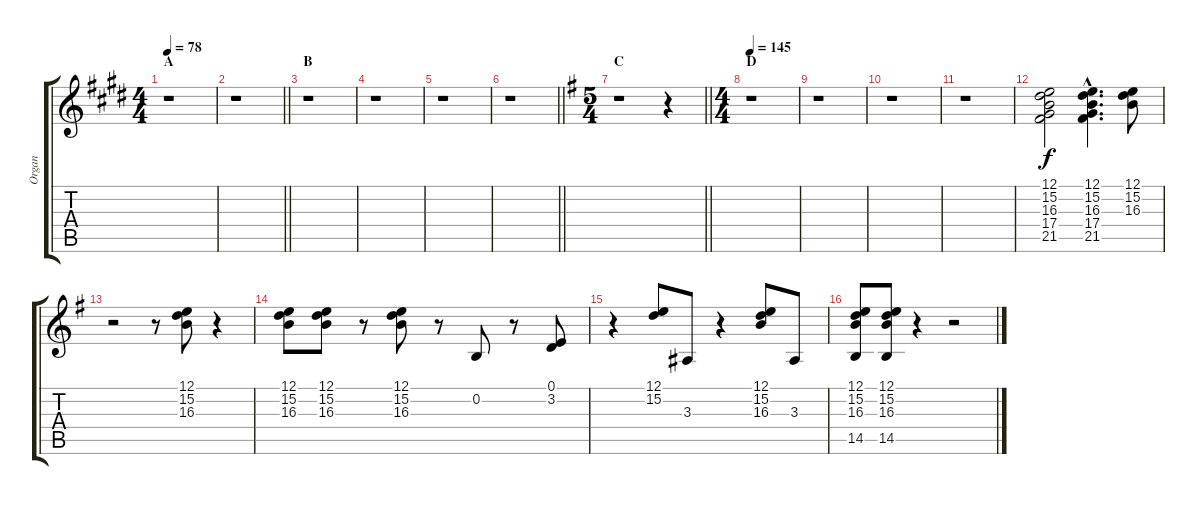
\track ("Organ" "Organ") {instrument rockorgan}
\staff {score tabs}
\tuning (E4 B3 G3 D3 A2 E2) {hide}
\ts (4 4)
\section ("" "A")
\tempo 78
\clef g2
\ks e
r.1{dy f instrument rockorgan} |
\barLineRight lightlight
r.1 |
\section ("" "B")
r.1 |
r.1 |
r.1 |
\barLineRight lightlight
r.1 |
\ts (5 4)
\section ("" "C")
\barLineRight lightlight
\ks g
r.1 r.4 |
\ts (4 4)
\section ("" "D")
\tempo 145
r.1 |
r.1 |
r.1 |
r.1 |
(12.1 15.2 16.3 17.4 21.5).2 (12.1{hac} 15.2{hac} 16.3{hac} 17.4{hac} 21.5{hac}).4{d} (12.1 15.2 16.3).8 |
r.2 r.8 (12.1 15.2 16.3).8 r.4 |
(12.1 15.2 16.3).8 (12.1 15.2 16.3).8 r.8 (12.1 15.2 16.3).8 r.8 0.2.8 r.8 (0.1 3.2).8 |
r.4 (12.1 15.2).8 3.3.8 r.4 (12.1 15.2 16.3).8 3.3.8 |
(12.1 15.2 16.3 14.5).8 (12.1 15.2 16.3 14.5).8 r.4 r.2
